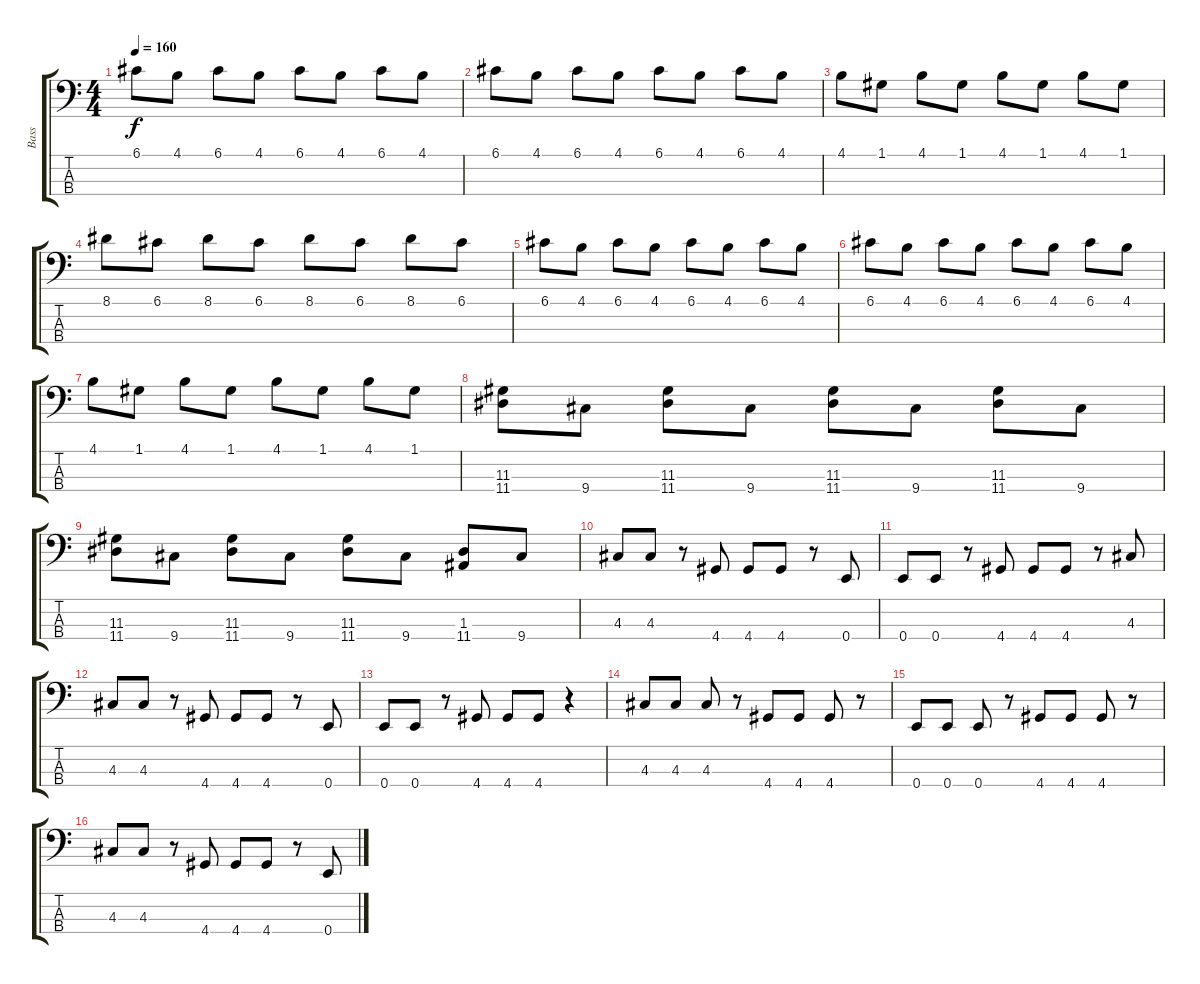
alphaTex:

\track ("Bass" "Bass") {instrument electricbassfinger}
\staff {score tabs}
\tuning (G2 D2 A1 E1) {hide}
\ts (4 4)
\tempo 160
\clef f4
\ks c
6.1.8{dy f} 4.1.8 6.1.8 4.1.8 6.1.8 4.1.8 6.1.8 4.1.8 |
6.1.8 4.1.8 6.1.8 4.1.8 6.1.8 4.1.8 6.1.8 4.1.8 |
4.1.8 1.1.8 4.1.8 1.1.8 4.1.8 1.1.8 4.1.8 1.1.8 |
8.1.8 6.1.8 8.1.8 6.1.8 8.1.8 6.1.8 8.1.8 6.1.8 |
6.1.8 4.1.8 6.1.8 4.1.8 6.1.8 4.1.8 6.1.8 4.1.8 |
6.1.8 4.1.8 6.1.8 4.1.8 6.1.8 4.1.8 6.1.8 4.1.8 |
4.1.8 1.1.8 4.1.8 1.1.8 4.1.8 1.1.8 4.1.8 1.1.8 |
(11.3 11.4).8 9.4.8 (11.3 11.4).8 9.4.8 (11.3 11.4).8 9.4.8 (11.3 11.4).8 9.4.8 |
(11.3 11.4).8 9.4.8 (11.3 11.4).8 9.4.8 (11.3 11.4).8 9.4.8 (1.3 11.4).8 9.4.8 |
4.3.8 4.3.8 r.8 4.4.8 4.4.8 4.4.8 r.8 0.4.8 |
0.4.8 0.4.8 r.8 4.4.8 4.4.8 4.4.8 r.8 4.3.8 |
4.3.8 4.3.8 r.8 4.4.8 4.4.8 4.4.8 r.8 0.4.8 |
0.4.8 0.4.8 r.8 4.4.8 4.4.8 4.4.8 r.4 |
4.3.8 4.3.8 4.3.8 r.8 4.4.8 4.4.8 4.4.8 r.8 |
0.4.8 0.4.8 0.4.8 r.8 4.4.8 4.4.8 4.4.8 r.8 |
4.3.8 4.3.8 r.8 4.4.8 4.4.8 4.4.8 r.8 0.4.8
